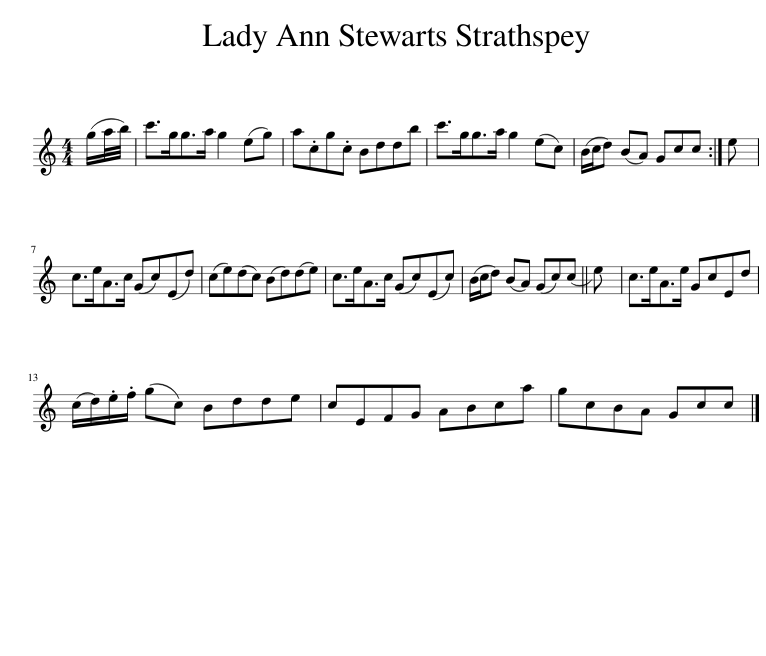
X:1
L:1/8
M:4/4
I:linebreak $
K:C
V:1 treble
V:1
 (g/a/4b/4) | c'>gg>a g2 (eg) | a.cg.c Bddb | c'>gg>a g2 (ec) | (B/c/d) (BA) Gcc :| %5
 e |$ c>eA>c (Gc)(Ed) | (ce)(dc) (Bd)(de) | c>eA>c (Gc)(Ec) | (B/c/d) (BA) (Gc)(c || %10
 e) | c>eA>e GcEd |$ (c/d/).e/.f/ (gc) Bdde | cEFG ABca | gcBA Gcc |] %15
